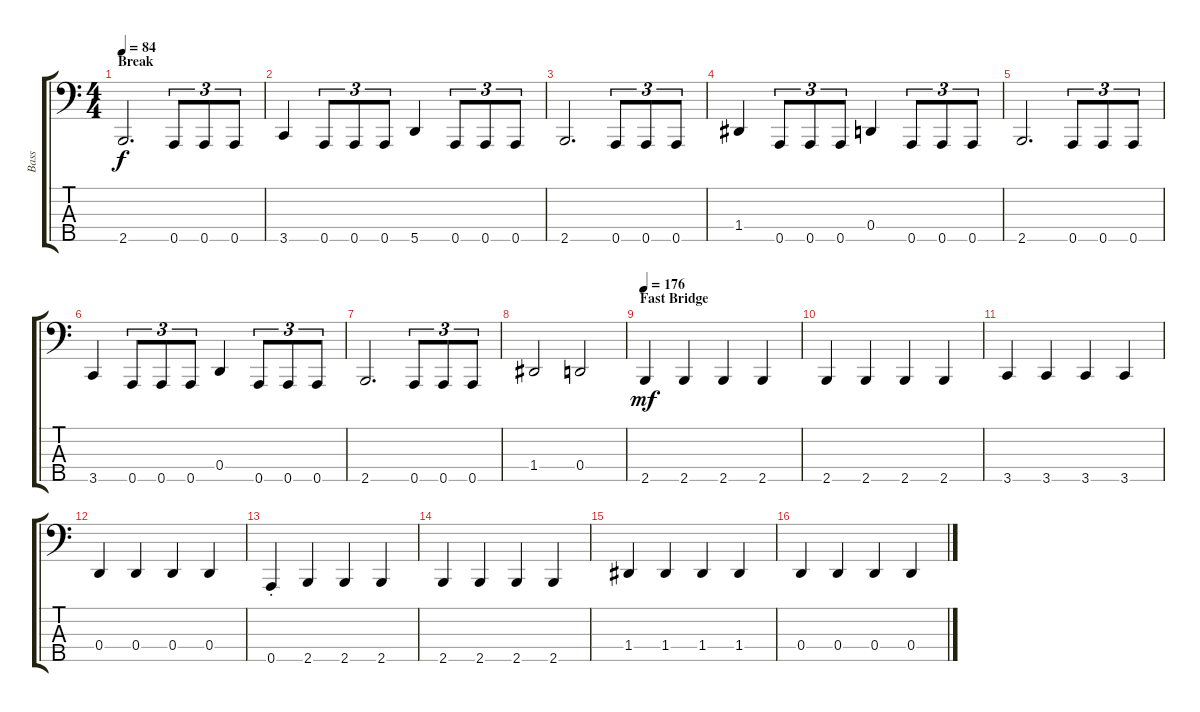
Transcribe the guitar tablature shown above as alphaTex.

\track ("Bass" "Bass") {instrument electricbassfinger}
\staff {score tabs}
\tuning (F2 C2 G1 D1 A0) {hide}
\ts (4 4)
\section ("" "Break")
\tempo 84
\clef f4
\ks c
2.5.2{d dy f} 0.5.8{tu (3 2)} 0.5.8{tu (3 2)} 0.5.8{tu (3 2)} |
3.5.4 0.5.8{tu (3 2)} 0.5.8{tu (3 2)} 0.5.8{tu (3 2)} 5.5.4 0.5.8{tu (3 2)} 0.5.8{tu (3 2)} 0.5.8{tu (3 2)} |
2.5.2{d} 0.5.8{tu (3 2)} 0.5.8{tu (3 2)} 0.5.8{tu (3 2)} |
1.4.4 0.5.8{tu (3 2)} 0.5.8{tu (3 2)} 0.5.8{tu (3 2)} 0.4.4 0.5.8{tu (3 2)} 0.5.8{tu (3 2)} 0.5.8{tu (3 2)} |
2.5.2{d} 0.5.8{tu (3 2)} 0.5.8{tu (3 2)} 0.5.8{tu (3 2)} |
3.5.4 0.5.8{tu (3 2)} 0.5.8{tu (3 2)} 0.5.8{tu (3 2)} 0.4.4 0.5.8{tu (3 2)} 0.5.8{tu (3 2)} 0.5.8{tu (3 2)} |
2.5.2{d} 0.5.8{tu (3 2)} 0.5.8{tu (3 2)} 0.5.8{tu (3 2)} |
1.4.2 0.4.2 |
\section ("" "Fast Bridge")
\tempo 176
2.5.4{dy mf} 2.5.4 2.5.4 2.5.4 |
2.5.4 2.5.4 2.5.4 2.5.4 |
3.5.4 3.5.4 3.5.4 3.5.4 |
0.4.4 0.4.4 0.4.4 0.4.4 |
0.5{st}.4 2.5.4 2.5.4 2.5.4 |
2.5.4 2.5.4 2.5.4 2.5.4 |
1.4.4 1.4.4 1.4.4 1.4.4 |
0.4.4 0.4.4 0.4.4 0.4.4
